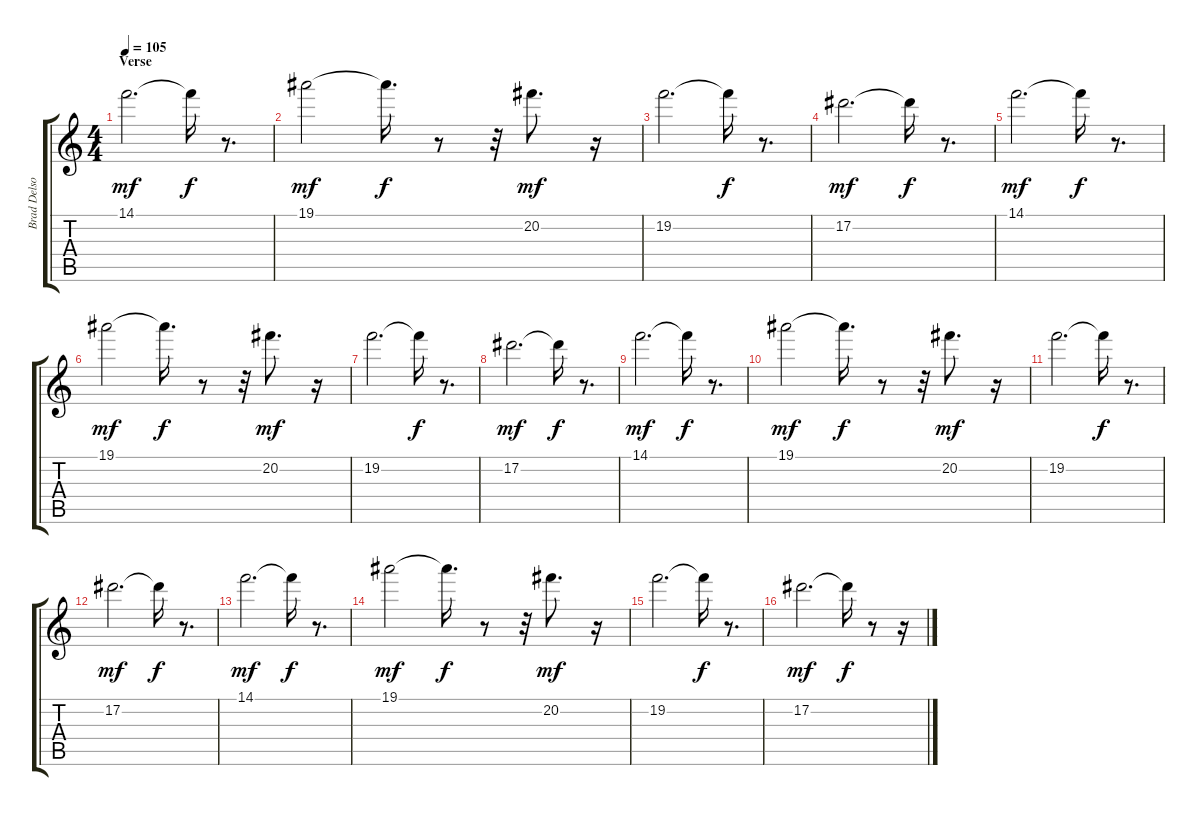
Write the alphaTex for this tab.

\track ("Brad Delson - Guitar" "Brad Delso") {instrument overdrivenguitar}
\staff {score tabs}
\tuning (Eb4 Bb3 Gb3 Db3 Ab2 Db2) {hide}
\ts (4 4)
\section ("" "Verse")
\tempo 105
\clef g2
\ks c
14.1.2{d dy mf} 14.1{t}.16{dy f} r.8{d} |
19.1.2{dy mf} 19.1{t}.16{d dy f} r.8 r.32 20.2.8{d dy mf} r.16 |
19.2.2{d} 19.2{t}.16{dy f} r.8{d} |
17.2.2{d dy mf} 17.2{t}.16{dy f} r.8{d} |
14.1.2{d dy mf} 14.1{t}.16{dy f} r.8{d} |
19.1.2{dy mf} 19.1{t}.16{d dy f} r.8 r.32 20.2.8{d dy mf} r.16 |
19.2.2{d} 19.2{t}.16{dy f} r.8{d} |
17.2.2{d dy mf} 17.2{t}.16{dy f} r.8{d} |
14.1.2{d dy mf} 14.1{t}.16{dy f} r.8{d} |
19.1.2{dy mf} 19.1{t}.16{d dy f} r.8 r.32 20.2.8{d dy mf} r.16 |
19.2.2{d} 19.2{t}.16{dy f} r.8{d} |
17.2.2{d dy mf} 17.2{t}.16{dy f} r.8{d} |
14.1.2{d dy mf} 14.1{t}.16{dy f} r.8{d} |
19.1.2{dy mf} 19.1{t}.16{d dy f} r.8 r.32 20.2.8{d dy mf} r.16 |
19.2.2{d} 19.2{t}.16{dy f} r.8{d} |
17.2.2{d dy mf} 17.2{t}.16{dy f} r.8 r.16
